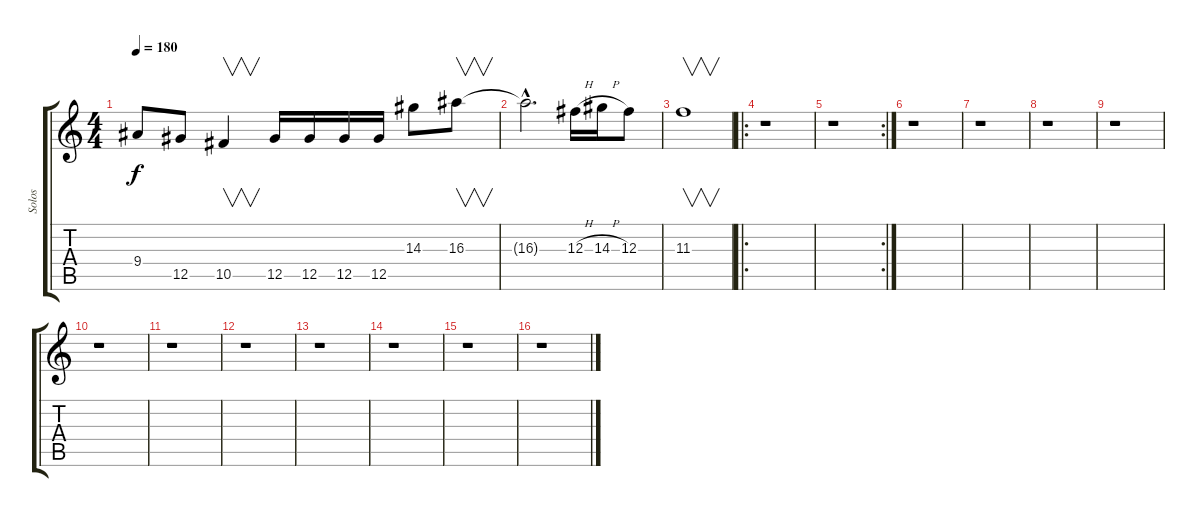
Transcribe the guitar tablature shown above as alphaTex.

\track ("Solos" "Solos") {instrument distortionguitar}
\staff {score tabs}
\tuning (Eb4 Bb3 Gb3 Db3 Ab2 Eb2) {hide}
\ts (4 4)
\tempo 180
\clef g2
\ks c
9.4.8{dy f} 12.5.8 10.5.4{v} 12.5.16 12.5.16 12.5.16 12.5.16 14.3.8 16.3.8{v} |
16.3{hac t}.2{d} 12.3{h}.16 14.3{h}.16 12.3.8 |
11.3.1{v} |
\ro
r.1 |
\rc 2
r.1 |
r.1 |
r.1 |
r.1 |
r.1 |
r.1 |
r.1 |
r.1 |
r.1 |
r.1 |
r.1 |
r.1
